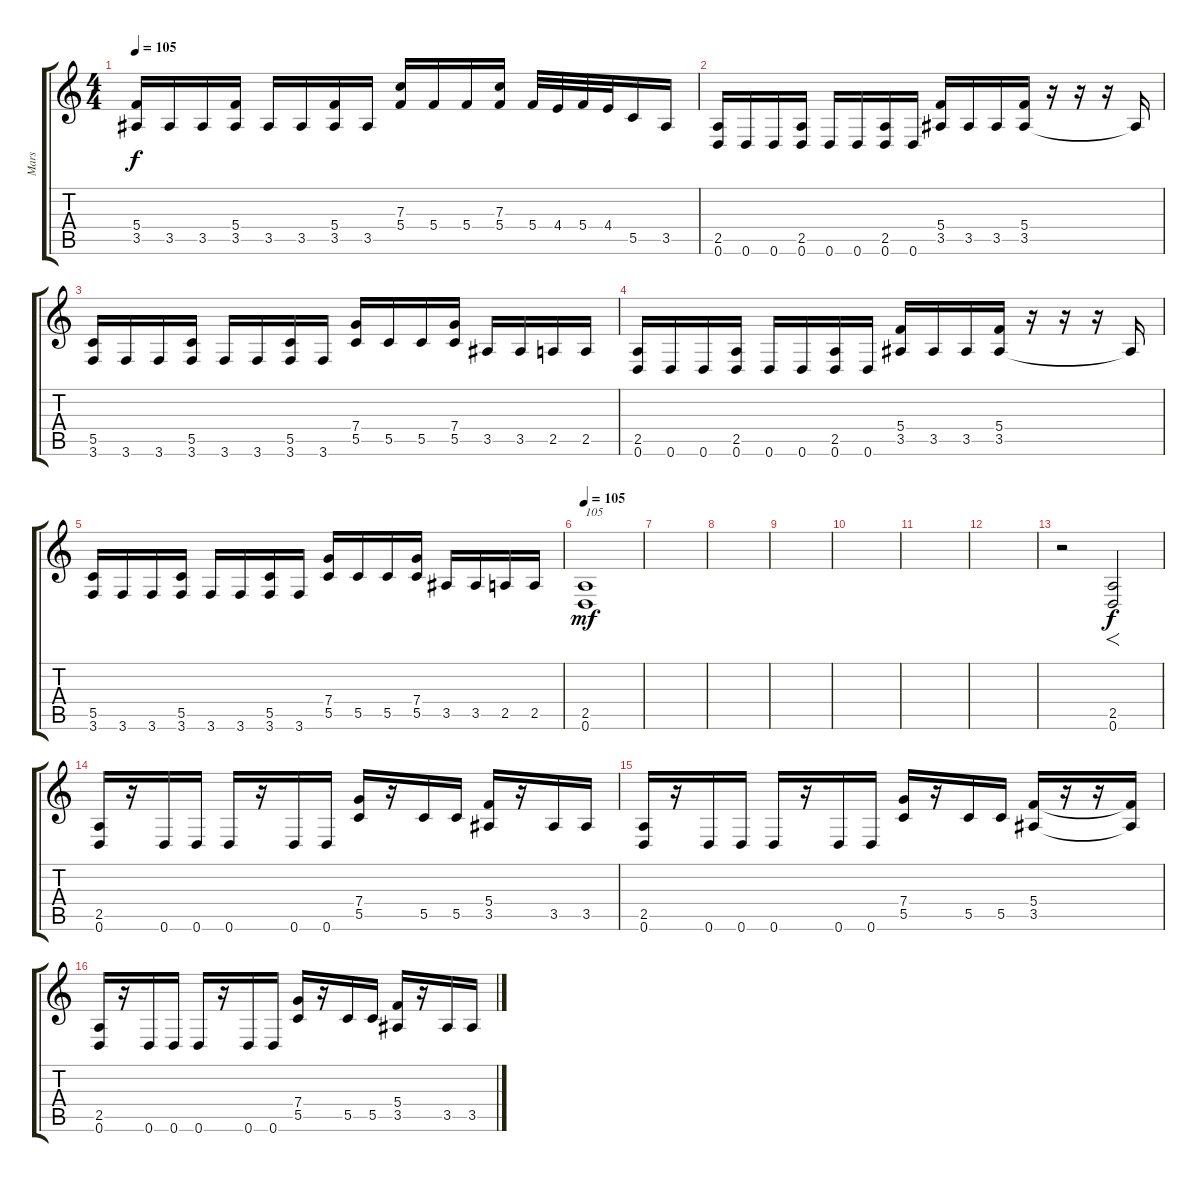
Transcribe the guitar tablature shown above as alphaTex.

\track ("Mars" "Mars") {instrument distortionguitar}
\staff {score tabs}
\tuning (D4 A3 F3 C3 G2 D2) {hide}
\ts (4 4)
\tempo 105
\clef g2
\ks c
(5.4 3.5).16{dy f} 3.5.16 3.5.16 (5.4 3.5).16 3.5.16 3.5.16 (5.4 3.5).16 3.5.16 (7.3 5.4).16 5.4.16 5.4.16 (7.3 5.4).16 5.4.32 4.4.32 5.4.32 4.4.32 5.5.16 3.5.16 |
(2.5 0.6).16 0.6.16 0.6.16 (2.5 0.6).16 0.6.16 0.6.16 (2.5 0.6).16 0.6.16 (5.4 3.5).16 3.5.16 3.5.16 (5.4 3.5).16 r.16 r.16 r.16 3.5{t}.16 |
(5.5 3.6).16 3.6.16 3.6.16 (5.5 3.6).16 3.6.16 3.6.16 (5.5 3.6).16 3.6.16 (7.4 5.5).16 5.5.16 5.5.16 (7.4 5.5).16 3.5.16 3.5.16 2.5.16 2.5.16 |
(2.5 0.6).16 0.6.16 0.6.16 (2.5 0.6).16 0.6.16 0.6.16 (2.5 0.6).16 0.6.16 (5.4 3.5).16 3.5.16 3.5.16 (5.4 3.5).16 r.16 r.16 r.16 3.5{t}.16 |
(5.5 3.6).16 3.6.16 3.6.16 (5.5 3.6).16 3.6.16 3.6.16 (5.5 3.6).16 3.6.16 (7.4 5.5).16 5.5.16 5.5.16 (7.4 5.5).16 3.5.16 3.5.16 2.5.16 2.5.16 |
\tempo 105
(2.5 0.6).1{txt "105" dy mf} |
|
|
|
|
|
|
r.2 (2.5 0.6).2{f dy f} |
(2.5 0.6).16 r.16 0.6.16 0.6.16 0.6.16 r.16 0.6.16 0.6.16 (7.4 5.5).16 r.16 5.5.16 5.5.16 (5.4 3.5).16 r.16 3.5.16 3.5.16 |
(2.5 0.6).16 r.16 0.6.16 0.6.16 0.6.16 r.16 0.6.16 0.6.16 (7.4 5.5).16 r.16 5.5.16 5.5.16 (5.4 3.5).16 r.16 r.16 (5.4{t} 3.5{t}).16 |
(2.5 0.6).16 r.16 0.6.16 0.6.16 0.6.16 r.16 0.6.16 0.6.16 (7.4 5.5).16 r.16 5.5.16 5.5.16 (5.4 3.5).16 r.16 3.5.16 3.5.16
